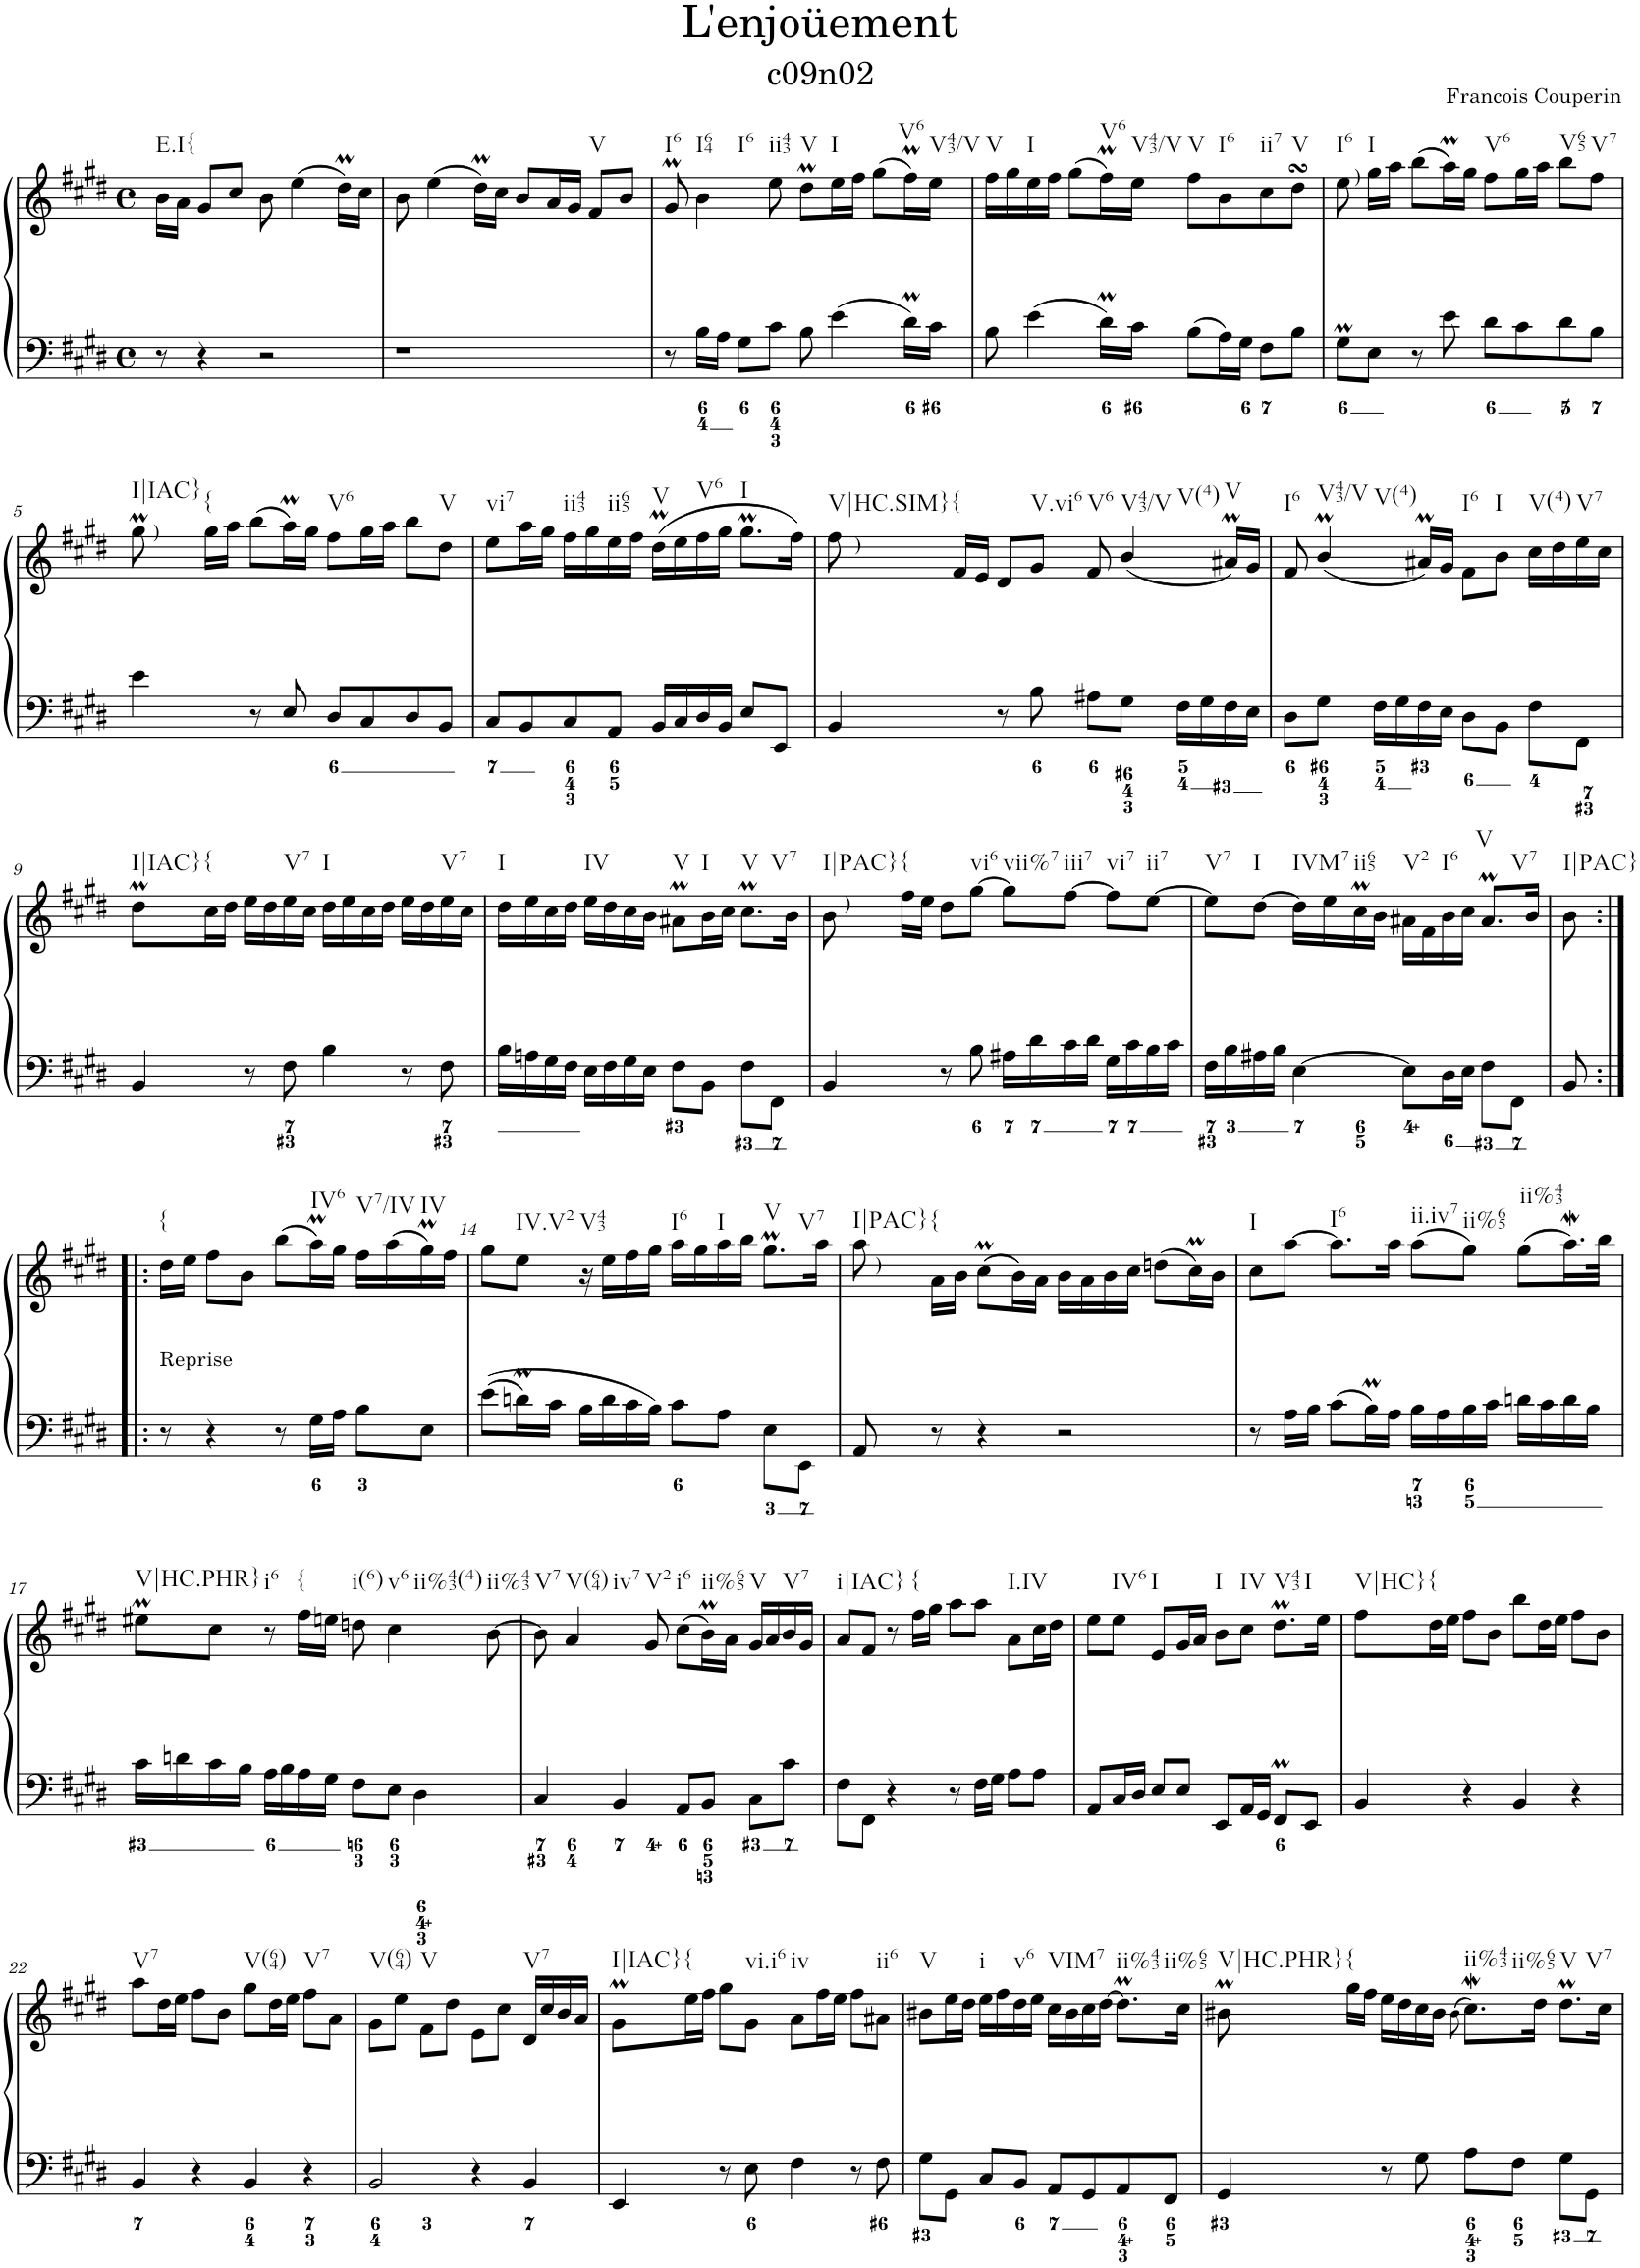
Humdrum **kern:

**kern	**kern
*part1	*part1
*staff2	*staff1
*I"Piano	*
*I'Pno.	*
*clefF4	*clefG2
*k[f#c#g#d#]	*k[f#c#g#d#]
*M4/4	*M4/4
*met(c)	*met(c)
=	=
!	!LO:TX:b:t=E.I{
8r	16b\LL
.	16a\JJ
4r	8g#/L
.	8cc#/J
2r	8b\
.	(4ee\
.	16dd#m\LL)
.	16cc#\JJ
=1	=1
1r	8b\
.	(4ee\
.	16dd#m\LL)
.	16cc#\JJ
.	8b/L
.	16a/L
.	16g#/JJ
!	!LO:TX:b:t=V
.	8f#/L
.	8b/J
=2	=2
!	!LO:TX:b:t=I6
8r	8g#m/
!	!LO:TX:b:t=I64
!	!LO:TX:b:t=I6
16B\LL	4b\
16A\JJ	.
8G#\L	.
!	!LO:TX:b:t=ii43
8c#\J	8ee\
!	!LO:TX:b:t=V
8B\	8dd#m\L
!	!LO:TX:b:t=I
4e\	16ee\L
.	16ff#\JJ
.	(8gg#\L
!	!LO:TX:b:t=V6
16d#m\LL	16ff#M\L)
!	!LO:TX:b:t=V43/V
16c#\JJ	16ee\JJ
=3	=3
!	!LO:TX:b:t=V
8B\	16ff#\LL
.	16gg#\
!	!LO:TX:b:t=I
4e\	16ee\
.	16ff#\JJ
.	(8gg#\L
!	!LO:TX:b:t=V6
16d#m\LL	16ff#M\L)
!	!LO:TX:b:t=V43/V
16c#\JJ	16ee\JJ
!	!LO:TX:b:t=V
8B\L	8ff#\L
!	!LO:TX:b:t=I6
16A\L	8b\
16G#\JJ	.
!	!LO:TX:b:t=ii7
8F#\L	8cc#\
!	!LO:TX:b:t=V
8B\J	8dd#sSsS\J
=4	=4
!	!LO:TX:a:t=)
!	!LO:TX:b:t=I6
8G#m\L	8ee\
!	!LO:TX:b:t=I
8E\J	16gg#\LL
.	16aa\JJ
8r	(8bb\L
8e\	16aaM\L)
.	16gg#\JJ
!	!LO:TX:b:t=V6
8d#\L	8ff#\L
8c#\	16gg#\L
.	16aa\JJ
!	!LO:TX:b:t=V65
8d#\	8bb\L
!	!LO:TX:b:t=V7
8B\J	8ff#\J
!!LO:LB:g=z
=5	=5
!	!LO:TX:a:t=)
!	!LO:TX:b:t=I|IAC}
4e\	8gg#m\
!	!LO:TX:b:t={
.	16gg#\LL
.	16aa\JJ
8r	(8bb\L
8E/	16aaM\L)
.	16gg#\JJ
!	!LO:TX:b:t=V6
8D#/L	8ff#\L
8C#/	16gg#\L
.	16aa\JJ
8D#/	8bb\L
!	!LO:TX:b:t=V
8BB/J	8dd#\J
=6	=6
!	!LO:TX:b:t=vi7
8C#/L	8ee\L
8BB/	16aa\L
.	16gg#\JJ
!	!LO:TX:b:t=ii43
8C#/	16ff#\LL
.	16gg#\
!	!LO:TX:b:t=ii65
8AA/J	16ee\
.	16ff#\JJ
!	!LO:TX:b:t=V
16BB/LL	(16dd#m\LL
16C#/	16ee\
!	!LO:TX:b:t=V6
16D#/	16ff#\
16BB/JJ	16gg#\JJ
!	!LO:TX:b:t=I
8E/L	8.gg#m\L
8EE/J	.
.	16ff#\Jk)
=7	=7
!	!LO:TX:a:t=)
!	!LO:TX:b:t=V|HC.SIM}
4BB/	8ff#\
!	!LO:TX:b:t={
.	16f#/LL
.	16e/JJ
8r	8d#/L
!	!LO:TX:b:t=V.vi6
8B\	8g#/J
!	!LO:TX:b:t=V6
8A#X\L	8f#/
!	!LO:TX:b:t=V43/V
!	!LO:TX:b:t=V(4)
8G#\J	(4b/
16F#\LL	.
16G#\	.
!	!LO:TX:b:t=V
16F#\	16a#Xm/LL)
16E\JJ	16g#/JJ
=8	=8
!	!LO:TX:b:t=I6
8D#\L	8f#/
!	!LO:TX:b:t=V43/V
!	!LO:TX:b:t=V(4)
8G#\J	(4bM/
16F#\LL	.
16G#\	.
16F#\	16a#Xm/LL)
16E\JJ	16g#/JJ
!	!LO:TX:b:t=I6
8D#\L	8f#\L
!	!LO:TX:b:t=I
8BB\J	8b\J
!	!LO:TX:b:t=V(4)
8F#\L	16cc#\LL
.	16dd#\
!	!LO:TX:b:t=V7
8FF#\J	16ee\
.	16cc#\JJ
!!LO:LB:g=z
=9	=9
!	!LO:TX:b:t=I|IAC}
4BB/	8dd#m\L
!	!LO:TX:b:t={
.	16cc#\L
.	16dd#\JJ
8r	16ee\LL
.	16dd#\
!	!LO:TX:b:t=V7
8F#\	16ee\
.	16cc#\JJ
!	!LO:TX:b:t=I
4B\	16dd#\LL
.	16ee\
.	16cc#\
.	16dd#\JJ
8r	16ee\LL
.	16dd#\
!	!LO:TX:b:t=V7
8F#\	16ee\
.	16cc#\JJ
=10	=10
!	!LO:TX:b:t=I
16B\LL	16dd#\LL
16An\	16ee\
16G#\	16cc#\
16F#\JJ	16dd#\JJ
!	!LO:TX:b:t=IV
16E\LL	16ee\LL
16F#\	16dd#\
16G#\	16cc#\
16E\JJ	16b\JJ
!	!LO:TX:b:t=V
8F#\L	8a#Xm\L
!	!LO:TX:b:t=I
8BB\J	16b\L
.	16cc#\JJ
!	!LO:TX:b:t=V
!	!LO:TX:b:t=V7
8F#\L	8.cc#M\L
8FF#\J	.
.	16b\Jk
=11	=11
!	!LO:TX:a:t=)
!	!LO:TX:b:t=I|PAC}
4BB/	8b\
!	!LO:TX:b:t={
.	16ff#\LL
.	16ee\JJ
8r	8dd#\L
!	!LO:TX:b:t=vi6
8B\	[8gg#\J
!	!LO:TX:b:t=vii%7
16A#X\LL	8gg#\L]
16d#\	.
!	!LO:TX:b:t=iii7
16c#\	[8ff#\J
16d#\JJ	.
!	!LO:TX:b:t=vi7
16G#\LL	8ff#\L]
16c#\	.
!	!LO:TX:b:t=ii7
16B\	[8ee\J
16c#\JJ	.
=12	=12
!	!LO:TX:b:t=V7
16F#\LL	8ee\L]
16B\	.
!	!LO:TX:b:t=I
16A#X\	[8dd#\J
16B\JJ	.
!	!LO:TX:b:t=IVM7
[4E\	16dd#\LL]
.	16ee\
!	!LO:TX:b:t=ii65
.	16cc#M\
.	16b\JJ
!	!LO:TX:b:t=V2
8E\L]	16a#X\LL
.	16f#\
!	!LO:TX:b:t=I6
16D#\L	16b\
16E\JJ	16cc#\JJ
!	!LO:TX:b:t=V
!	!LO:TX:b:t=V7
8F#\L	8.a#m/L
8FF#\J	.
.	16b/Jk
=13	=13
!	!LO:TX:b:t=I|PAC}
8BB/	8b\
!!LO:LB:g=z
=13X1:|!|:	=13X1:|!|:
!	!LO:TX:b:t={
!LO:TX:a:t=Reprise	!
8r	16dd#\LL
.	16ee\JJ
4r	8ff#\L
.	8b\J
8r	(8bb\L
!	!LO:TX:b:t=IV6
16G#\LL	16aaM\L)
16A\JJ	16gg#\JJ
!	!LO:TX:b:t=V7/IV
8B\L	16ff#\LL
.	(16aa\
!	!LO:TX:b:t=IV
8E\J	16gg#m\)
.	16ff#\JJ
=14	=14
8e\L	8gg#\L
!	!LO:TX:b:t=IV.V2
16dnM\L	8ee\J
16c#\JJ	.
!	!LO:TX:b:t=V43
16B\LL	16r
16d\	16ee\LL
16c#\	16ff#\
16B\JJ	16gg#\JJ
!	!LO:TX:b:t=I6
8c#\L	16aa\LL
.	16gg#\
!	!LO:TX:b:t=I
8A\J	16aa\
.	16bb\JJ
!	!LO:TX:b:t=V
!	!LO:TX:b:t=V7
8E\L	8.gg#m\L
8EE\J	.
.	16aa\Jk
=15	=15
!	!LO:TX:a:t=)
!	!LO:TX:b:t=I|PAC}
8AA/	8aa\
!	!LO:TX:b:t={
8r	16a\LL
.	16b\JJ
4r	(8cc#M\L
.	16b\L)
.	16a\JJ
2r	16b\LL
.	16a\
.	16b\
.	16cc#\JJ
.	(8ddn\L
.	16cc#M\L)
.	16b\JJ
=16	=16
!	!LO:TX:b:t=I
8r	8cc#\L
16A\LL	[8aa\J
16B\JJ	.
!	!LO:TX:b:t=I6
8c#\L	8.aa\L]
16BM\L	.
16A\JJ	16aa\Jk
!	!LO:TX:b:t=ii.iv7
16B\LL	(8aa\L
16A\	.
!	!LO:TX:b:t=ii%65
16B\	8gg#\J)
16c#\JJ	.
!	!LO:TX:b:t=ii%43
16dn\LL	(8gg#\L
16c#\	.
16d\	16.aaw\L)
16B\JJ	.
.	32bb\JJk
!!LO:LB:g=z
=17	=17
!	!LO:TX:b:t=V|HC.PHR}
16c#\LL	8ee#Xm\L
16dn\	.
16c#\	8cc#\J
16B\JJ	.
!	!LO:TX:b:t=i6
16A\LL	8r
16B\	.
!	!LO:TX:b:t={
16A\	16ff#\LL
16G#\JJ	16een\JJ
!	!LO:TX:b:t=i(6)
8F#\L	8ddn\
!	!LO:TX:b:t=v6
!	!LO:TX:b:t=ii%43(4)
8E\J	4cc#\
4D#\	.
!	!LO:TX:b:t=ii%43
.	[8b\
=18	=18
!	!LO:TX:b:t=V7
4C#/	8b\]
!	!LO:TX:b:t=V(64)
!	!LO:TX:b:t=iv7
.	4a/
4BB/	.
!	!LO:TX:b:t=V2
.	8g#/
!	!LO:TX:b:t=i6
8AA/L	(8cc#\L
!	!LO:TX:b:t=ii%65
8BB/J	16bM\L)
.	16a\JJ
!	!LO:TX:b:t=V
8C#\L	16g#/LL
.	16a/
!	!LO:TX:b:t=V7
8c#\J	16b/
.	16g#/JJ
=19	=19
!	!LO:TX:b:t=i|IAC}
8F#\L	8a/L
8FF#\J	8f#/J
4r	8r
!	!LO:TX:b:t={
.	16ff#\LL
.	16gg#\JJ
8r	8aa\L
16F#\LL	8aa\J
16G#\JJ	.
!	!LO:TX:b:t=I.IV
8A\L	8a\L
8A\J	16cc#\L
.	16dd#\JJ
=20	=20
8AA/L	8ee\L
!	!LO:TX:b:t=IV6
16C#/L	8ee\J
16D#/JJ	.
!	!LO:TX:b:t=I
8E/L	8e/L
8E/J	16g#/L
.	16a/JJ
!	!LO:TX:b:t=I
8EE/L	8b\L
!	!LO:TX:b:t=IV
16AA/L	8cc#\J
16GG#/JJ	.
!	!LO:TX:b:t=V43
!	!LO:TX:b:t=I
8FF#M/L	8.dd#m\L
8EE/J	.
.	16ee\Jk
=21	=21
!	!LO:TX:b:t=V|HC}
4BB/	8ff#\L
!	!LO:TX:b:t={
.	16dd#\L
.	16ee\JJ
4r	8ff#\L
.	8b\J
4BB/	8bb\L
.	16dd#\L
.	16ee\JJ
4r	8ff#\L
.	8b\J
!!LO:LB:g=z
=22	=22
!	!LO:TX:b:t=V7
4BB/	8aa\L
.	16dd#\L
.	16ee\JJ
4r	8ff#\L
.	8b\J
!	!LO:TX:b:t=V(64)
4BB/	8gg#\L
.	16dd#\L
.	16ee\JJ
!	!LO:TX:b:t=V7
4r	8ff#\L
.	8a\J
=23	=23
!	!LO:TX:b:t=V(64)
2BB/	8g#\L
.	8ee\J
!	!LO:TX:b:t=V
.	8f#\L
.	8dd#\J
4r	8e\L
.	8cc#\J
!	!LO:TX:b:t=V7
4BB/	16d#/LL
.	16cc#/
.	16b/
.	16a/JJ
=24	=24
!	!LO:TX:b:t=I|IAC}
4EE/	8g#m\L
!	!LO:TX:b:t={
.	16ee\L
.	16ff#\JJ
8r	8gg#\L
!	!LO:TX:b:t=vi.i6
8E\	8g#\J
!	!LO:TX:b:t=iv
4F#\	8a\L
.	16ff#\L
.	16ee\JJ
8r	8ff#\L
!	!LO:TX:b:t=ii6
8F#\	8a#X\J
=25	=25
!	!LO:TX:b:t=V
8G#\L	8b#X\L
8GG#\J	16ee\L
.	16dd#\JJ
!	!LO:TX:b:t=i
8C#/L	16ee\LL
.	16ff#\
!	!LO:TX:b:t=v6
8BB/J	16dd#\
.	16ee\JJ
!	!LO:TX:b:t=VIM7
8AA/L	16cc#\LL
.	16b#\
8GG#/	16cc#\
.	[16dd#\JJ
!	!LO:TX:b:t=ii%43
!	!LO:TX:b:t=ii%65
8AA/	8.dd#m\L]
8FF#/J	.
.	16cc#\Jk
=26	=26
!	!LO:TX:b:t=V|HC.PHR}
4GG#/	8b#Xm\
!	!LO:TX:b:t={
.	16gg#\LL
.	16ff#\JJ
8r	16ee\LL
.	16dd#\
8G#\	16cc#\
.	16b#\JJ
.	(8qb#\
!	!LO:TX:b:t=ii%43
!	!LO:TX:b:t=ii%65
8A\L	8.cc#W\L)
8F#\J	.
.	16dd#\Jk
!	!LO:TX:b:t=V
!	!LO:TX:b:t=V7
8G#\L	8.dd#m\L
8GG#\J	.
.	16cc#\Jk
=	=
*-	*-
